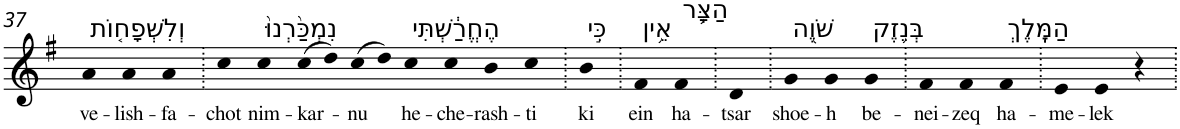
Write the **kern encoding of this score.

**kern	**text
*part1	*part1
*staff1	*staff1
*I"Piano	*
*I'Pno	*
!!LO:PB:g=z
*clefG2	*
*k[f#]	*
*G:	*
=37	=37
!LO:TX:a:t=וְלִשְׁפָח֤וֹת	!
!	!LO:LY:b
4a	ve-
!	!LO:LY:b
4a	-lish-
!	!LO:LY:b
4a	-fa-
=38.	=38.
!	!LO:LY:b
4cc	-chot
!LO:TX:a:t=נִמְכַּ֙רְנוּ֙	!
!	!LO:LY:b
4cc	nim-
!	!LO:LY:b
(>8cc	-kar-
8dd)	.
!	!LO:LY:b
(>8cc	-nu
8dd)	.
!LO:TX:a:t=הֶחֱרַ֔שְׁתִּי	!
!	!LO:LY:b
4cc	he-
!	!LO:LY:b
4cc	-che-
!	!LO:LY:b
4b	-rash-
!	!LO:LY:b
4cc	-ti
=39.	=39.
!LO:TX:a:t=כִּ֣י	!
!	!LO:LY:b
4b	ki
=40.	=40.
!LO:TX:a:t=אֵ֥ין	!
!	!LO:LY:b
4f#	ein
!LO:TX:a:t=הַצָּ֛ר	!
!	!LO:LY:b
4f#	ha-
=41.	=41.
!	!LO:LY:b
4d	-tsar
=42.	=42.
!LO:TX:a:t=שֹׁוֶ֖ה	!
!	!LO:LY:b
4g	shoe-
!	!LO:LY:b
4g	-h
!LO:TX:a:t=בְּנֵ֥זֶק	!
!	!LO:LY:b
4g	be-
=43.	=43.
!	!LO:LY:b
4f#	-nei-
!	!LO:LY:b
4f#	-zeq
!LO:TX:a:t=הַמֶּֽלֶךְ	!
!	!LO:LY:b
4f#	ha-
=44.	=44.
!	!LO:LY:b
4e	-me-
!	!LO:LY:b
4e	-lek
4r	.
=.	=.
*-	*-
